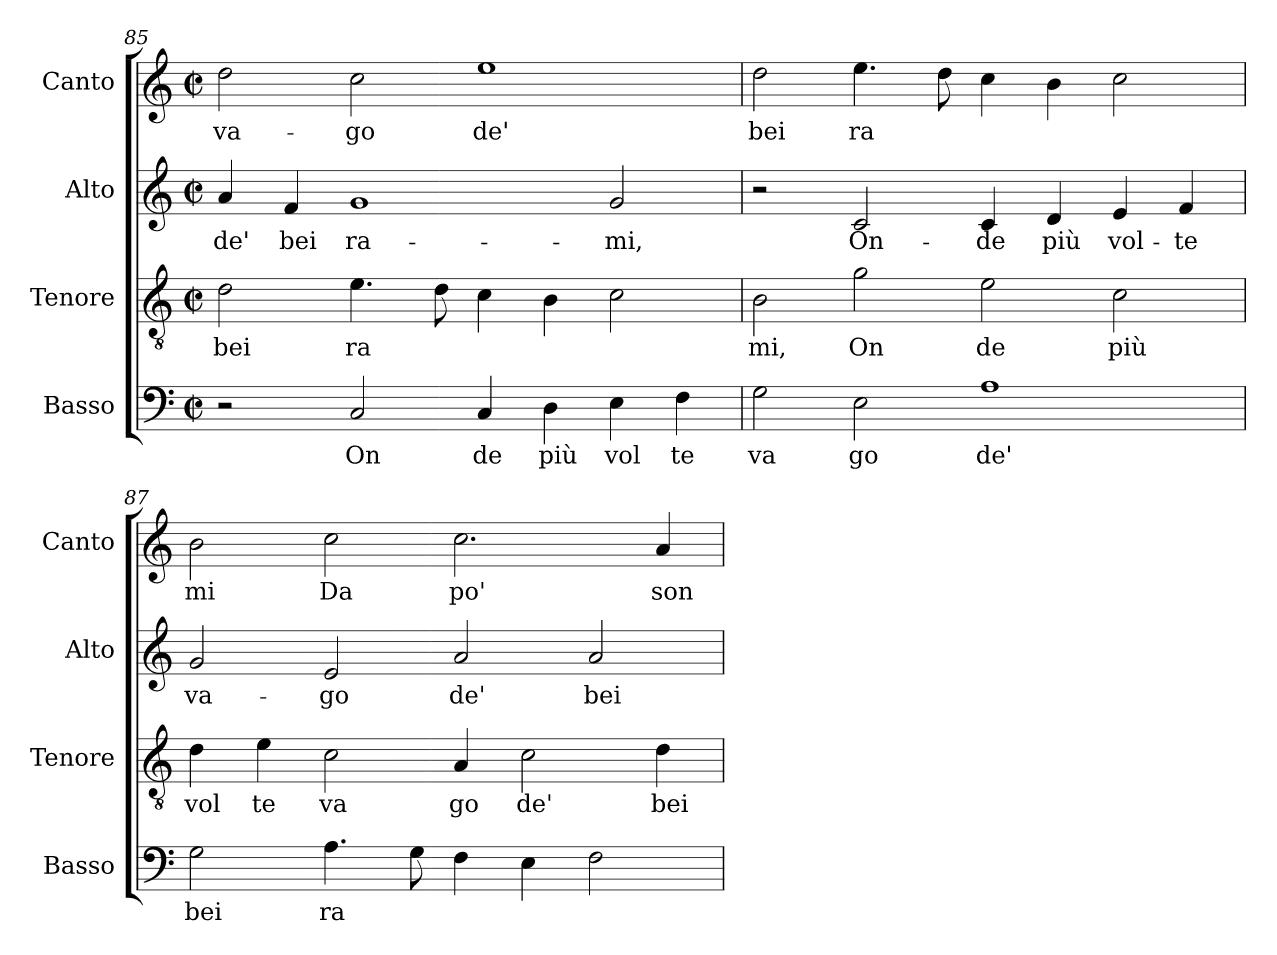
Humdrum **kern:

**kern	**text	**kern	**text	**kern	**text	**kern	**text
*part4	*part4	*part3	*part3	*part2	*part2	*part1	*part1
*staff4	*staff4	*staff3	*staff3	*staff2	*staff2	*staff1	*staff1
*I"Basso	*	*I"Tenore	*	*I"Alto	*	*I"Canto	*
*I'Basso	*	*I'Tenore	*	*I'Alto	*	*I'Canto	*
*clefF4	*	*clefGv2	*	*clefG2	*	*clefG2	*
*k[]	*	*k[]	*	*k[]	*	*k[]	*
*C:	*	*C:	*	*C:	*	*C:	*
*M2/2	*	*M2/2	*	*M2/2	*	*M2/2	*
*met(c|)	*	*met(c|)	*	*met(c|)	*	*met(c|)	*
=85	=85	=85	=85	=85	=85	=85	=85
!	!	!	!LO:LY:b:cj	!	!LO:LY:b:cj	!	!LO:LY:a:cj
2r	.	2d\	bei	4a/	de'	2dd\	va-
!	!	!	!	!	!LO:LY:b:cj	!	!
.	.	.	.	4f/	bei	.	.
!	!LO:LY:b:cj	!	!LO:LY:b:cj	!	!LO:LY:b:cj	!	!LO:LY:a:cj
2C/	On	4.e\	ra	1g	ra-	2cc\	-go
!	!	!	!LO:LY:b:cj	!	!	!	!
.	.	8d\	.	.	.	.	.
!	!LO:LY:b:cj	!	!LO:LY:b:cj	!	!	!	!LO:LY:a:cj
4C/	de	4c\	.	.	.	1ee	de'
!	!LO:LY:b:cj	!	!LO:LY:b:cj	!	!	!	!
4D\	più	4B\	.	.	.	.	.
!	!LO:LY:b:cj	!	!LO:LY:b:cj	!	!LO:LY:b:cj	!	!
4E\	vol	2c\	.	2g/	-mi,	.	.
!	!LO:LY:b:cj	!	!	!	!	!	!
4F\	te	.	.	.	.	.	.
=86	=86	=86	=86	=86	=86	=86	=86
!	!LO:LY:b:cj	!	!LO:LY:b:cj	!	!	!	!LO:LY:b:cj
2G\	va	2B\	mi,	2r	.	2dd\	bei
!	!LO:LY:b:cj	!	!LO:LY:b:cj	!	!LO:LY:b:cj	!	!LO:LY:b:cj
2E\	go	2g\	On	2c/	On-	4.ee\	ra-
!	!	!	!	!	!	!	!LO:LY:b:cj
.	.	.	.	.	.	8dd\	--
!	!LO:LY:b:cj	!	!LO:LY:b:cj	!	!LO:LY:b:cj	!	!LO:LY:b:cj
1A	de'	2e\	de	4c/	-de	4cc\	--
!	!	!	!	!	!LO:LY:b:cj	!	!LO:LY:b:cj
.	.	.	.	4d/	più	4b\	--
!	!	!	!LO:LY:b:cj	!	!LO:LY:b:cj	!	!LO:LY:b:cj
.	.	2c\	più	4e/	vol-	2cc\	--
!	!	!	!	!	!LO:LY:b:cj	!	!
.	.	.	.	4f/	-te	.	.
=87	=87	=87	=87	=87	=87	=87	=87
!	!LO:LY:b:cj	!	!LO:LY:b:cj	!	!LO:LY:b:cj	!	!LO:LY:b:cj
2G\	bei	4d\	vol	2g/	va-	2b\	-mi
!	!	!	!LO:LY:b:cj	!	!	!	!
.	.	4e\	te	.	.	.	.
!	!LO:LY:b:cj	!	!LO:LY:b:cj	!	!LO:LY:b:cj	!	!LO:LY:b:cj
4.A\	ra	2c\	va	2e/	-go	2cc\	Da
!	!LO:LY:b:cj	!	!	!	!	!	!
8G\	.	.	.	.	.	.	.
!	!LO:LY:b:cj	!	!LO:LY:b:cj	!	!LO:LY:b:cj	!	!LO:LY:b:cj
4F\	.	4A/	go	2a/	de'	2.cc\	po'
!	!LO:LY:b:cj	!	!LO:LY:b:cj	!	!	!	!
4E\	.	2c\	de'	.	.	.	.
!	!LO:LY:b:cj	!	!	!	!LO:LY:b:cj	!	!
2F\	.	.	.	2a/	bei	.	.
!	!	!	!LO:LY:b:cj	!	!	!	!LO:LY:b:cj
.	.	4d\	bei	.	.	4a/	son
=	=	=	=	=	=	=	=
*-	*-	*-	*-	*-	*-	*-	*-
